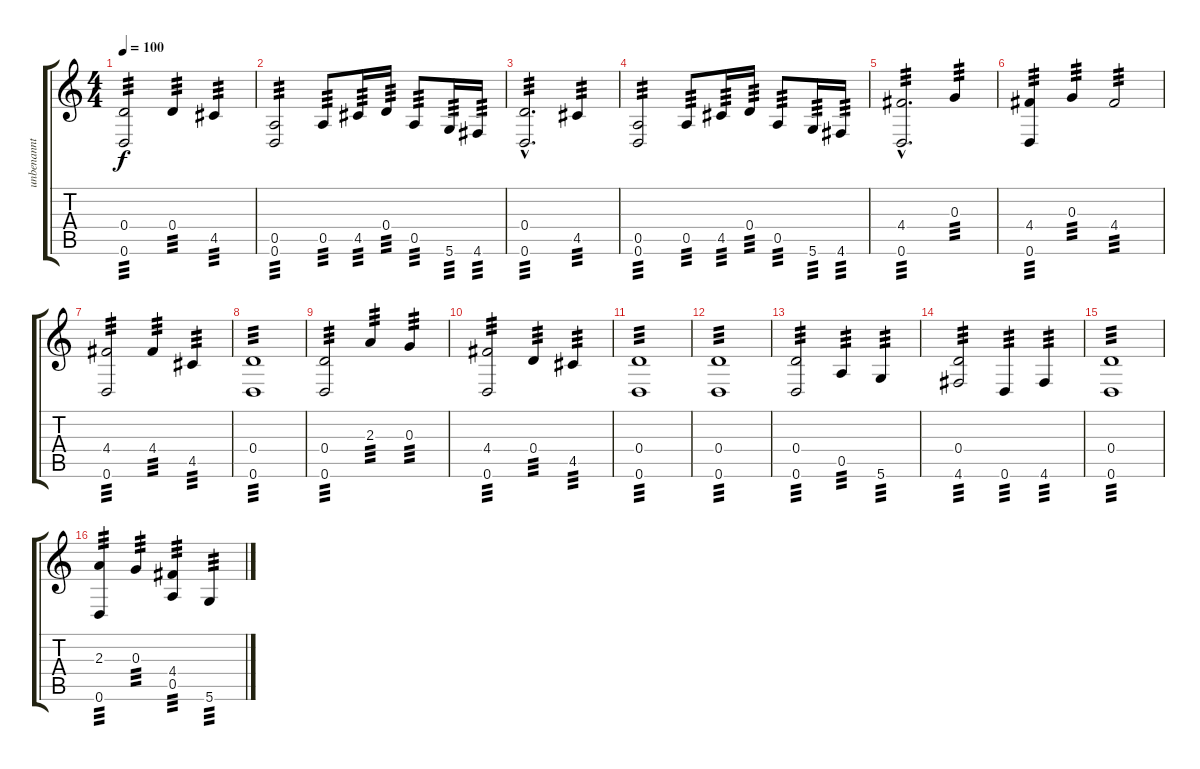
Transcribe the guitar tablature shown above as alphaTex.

\track ("unbenannt" "unbenannt") {instrument acousticguitarnylon}
\staff {score tabs}
\tuning (E4 B3 G3 D3 A2 D2) {hide}
\ts (4 4)
\tempo 100
\clef g2
\ks c
(0.4 0.6).2{tp 3 dy f} 0.4.4{tp 3} 4.5.4{tp 3} |
(0.5 0.6).2{tp 3} 0.5.8{tp 3} 4.5.16{tp 3} 0.4.16{tp 3} 0.5.8{tp 3} 5.6.16{tp 3} 4.6.16{tp 3} |
(0.4{hac} 0.6).2{d tp 3} 4.5.4{tp 3} |
(0.5 0.6).2{tp 3} 0.5.8{tp 3} 4.5.16{tp 3} 0.4.16{tp 3} 0.5.8{tp 3} 5.6.16{tp 3} 4.6.16{tp 3} |
(4.4{hac} 0.6).2{d tp 3} 0.3.4{tp 3} |
(4.4 0.6).4{tp 3} 0.3.4{tp 3} 4.4.2{tp 3} |
(4.4 0.6).2{tp 3} 4.4.4{tp 3} 4.5.4{tp 3} |
(0.4 0.6).1{tp 3} |
(0.4 0.6).2{tp 3} 2.3.4{tp 3} 0.3.4{tp 3} |
(4.4 0.6).2{tp 3} 0.4.4{tp 3} 4.5.4{tp 3} |
(0.4 0.6).1{tp 3} |
(0.4 0.6).1{tp 3} |
(0.4 0.6).2{tp 3} 0.5.4{tp 3} 5.6.4{tp 3} |
(0.4 4.6).2{tp 3} 0.6.4{tp 3} 4.6.4{tp 3} |
(0.4 0.6).1{tp 3} |
(2.3 0.6).4{tp 3} 0.3.4{tp 3} (4.4 0.5).4{tp 3} 5.6.4{tp 3}
